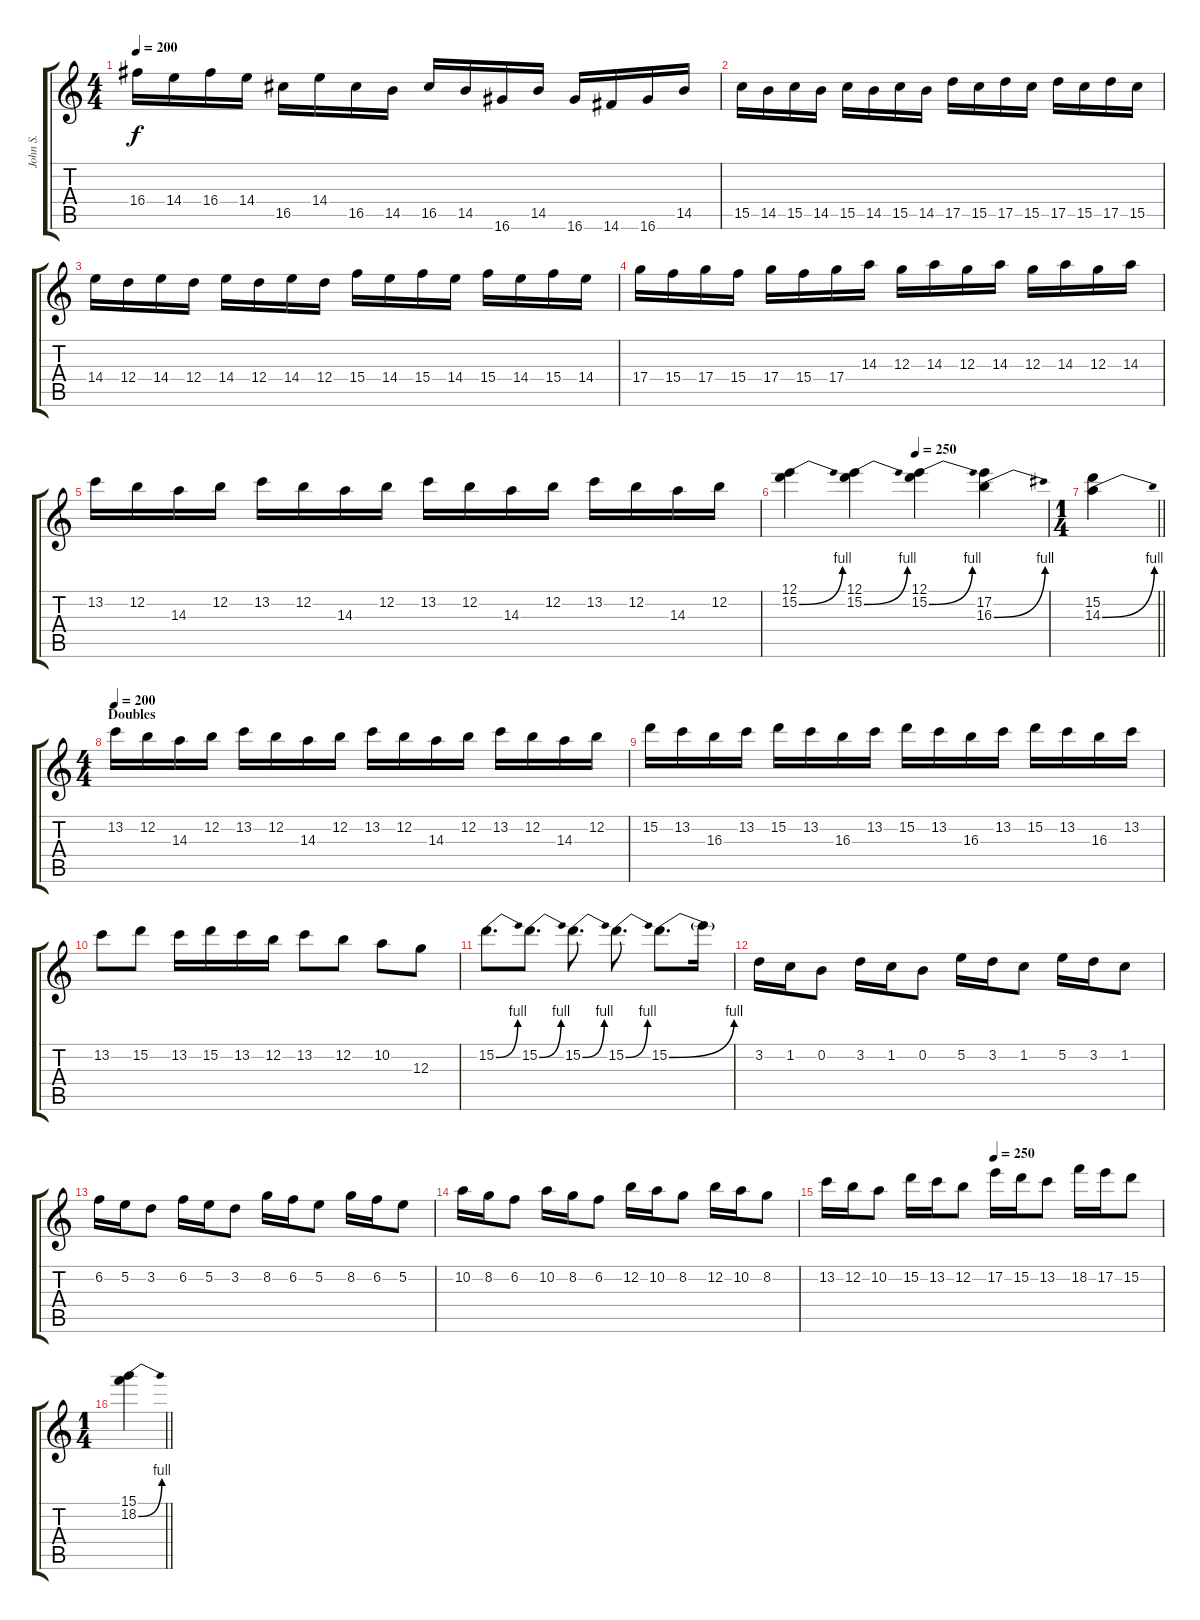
\track ("John S." "John S.") {instrument overdrivenguitar}
\staff {score tabs}
\tuning (E4 B3 G3 D3 A2 E2) {hide}
\ts (4 4)
\tempo 200
\clef g2
\ks c
16.4.16{dy f} 14.4.16 16.4.16 14.4.16 16.5.16 14.4.16 16.5.16 14.5.16 16.5.16 14.5.16 16.6.16 14.5.16 16.6.16 14.6.16 16.6.16 14.5.16 |
15.5.16 14.5.16 15.5.16 14.5.16 15.5.16 14.5.16 15.5.16 14.5.16 17.5.16 15.5.16 17.5.16 15.5.16 17.5.16 15.5.16 17.5.16 15.5.16 |
14.4.16 12.4.16 14.4.16 12.4.16 14.4.16 12.4.16 14.4.16 12.4.16 15.4.16 14.4.16 15.4.16 14.4.16 15.4.16 14.4.16 15.4.16 14.4.16 |
17.4.16 15.4.16 17.4.16 15.4.16 17.4.16 15.4.16 17.4.16 14.3.16 12.3.16 14.3.16 12.3.16 14.3.16 12.3.16 14.3.16 12.3.16 14.3.16 |
13.2.16 12.2.16 14.3.16 12.2.16 13.2.16 12.2.16 14.3.16 12.2.16 13.2.16 12.2.16 14.3.16 12.2.16 13.2.16 12.2.16 14.3.16 12.2.16 |
\tempo (250 0.5)
(12.1 15.2{be (bend 0 0 60 4)}).4 (12.1 15.2{be (bend 0 0 60 4)}).4 (12.1 15.2{be (bend 0 0 60 4)}).4 (17.2 16.3{be (bend 0 0 60 4)}).4 |
\ts (1 4)
\barLineRight lightlight
(15.2 14.3{be (bend 0 0 60 4)}).4 |
\ts (4 4)
\section ("" "Doubles")
\tempo 200
13.2.16 12.2.16 14.3.16 12.2.16 13.2.16 12.2.16 14.3.16 12.2.16 13.2.16 12.2.16 14.3.16 12.2.16 13.2.16 12.2.16 14.3.16 12.2.16 |
15.2.16 13.2.16 16.3.16 13.2.16 15.2.16 13.2.16 16.3.16 13.2.16 15.2.16 13.2.16 16.3.16 13.2.16 15.2.16 13.2.16 16.3.16 13.2.16 |
13.2.8 15.2.8 13.2.16 15.2.16 13.2.16 12.2.16 13.2.8 12.2.8 10.2.8 12.3.8 |
15.2{be (bend 0 0 60 4)}.8{d} 15.2{be (bend 0 0 60 4)}.8{d} 15.2{be (bend 0 0 60 4)}.8{d} 15.2{be (bend 0 0 60 4)}.8{d} 15.2{be (bend 0 0 60 4)}.8{d} 15.2{t}.16 |
3.2.16 1.2.16 0.2.8 3.2.16 1.2.16 0.2.8 5.2.16 3.2.16 1.2.8 5.2.16 3.2.16 1.2.8 |
6.2.16 5.2.16 3.2.8 6.2.16 5.2.16 3.2.8 8.2.16 6.2.16 5.2.8 8.2.16 6.2.16 5.2.8 |
10.2.16 8.2.16 6.2.8 10.2.16 8.2.16 6.2.8 12.2.16 10.2.16 8.2.8 12.2.16 10.2.16 8.2.8 |
\tempo (250 0.5)
13.2.16 12.2.16 10.2.8 15.2.16 13.2.16 12.2.8 17.2.16 15.2.16 13.2.8 18.2.16 17.2.16 15.2.8 |
\ts (1 4)
\barLineRight lightlight
(15.1 18.2{be (bend 0 0 60 4)}).4
